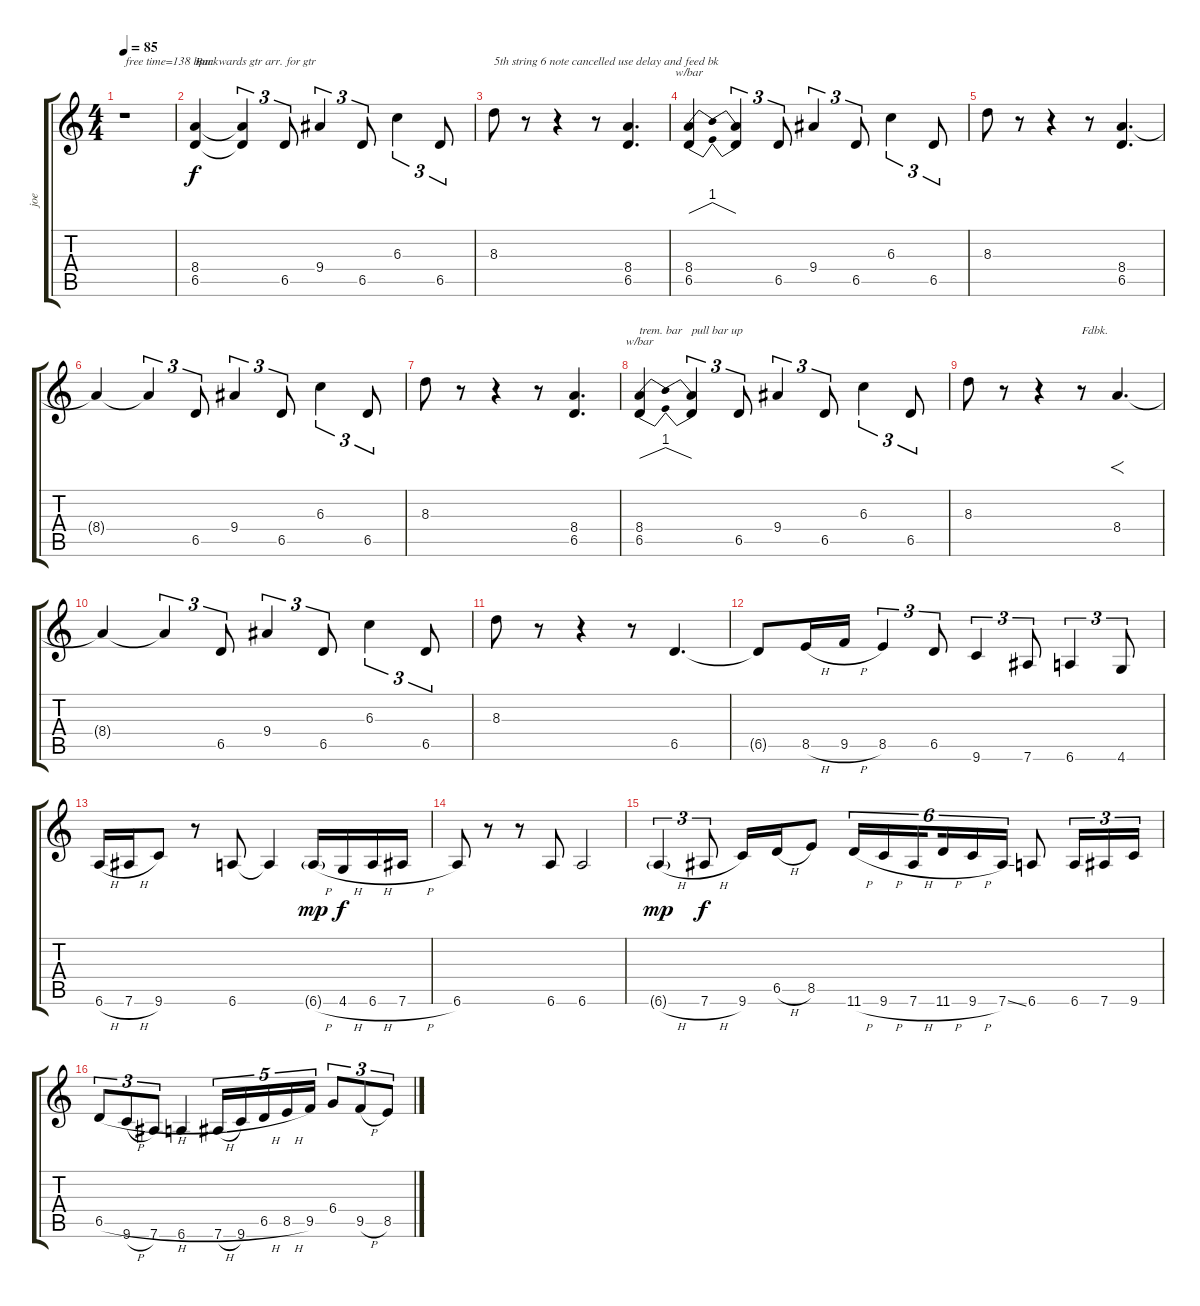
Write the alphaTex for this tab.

\track ("joe" "joe") {instrument distortionguitar}
\staff {score tabs}
\tuning (Eb4 Bb3 Gb3 Db3 Ab2 Eb2) {hide}
\ts (4 4)
\tempo 85
\clef g2
\ks c
r.1{txt "free time=138 bpm" dy f instrument distortionguitar} |
(8.4 6.5).4{txt "Backwards gtr arr. for gtr"} (8.4{t} 6.5{t}).4{tu (3 2)} 6.5.8{tu (3 2)} 9.4.4{tu (3 2)} 6.5.8{tu (3 2)} 6.3.4{tu (3 2)} 6.5.8{tu (3 2)} |
8.3.8{txt "5th string 6 note cancelled use delay and feed bk"} r.8 r.4 r.8 (8.4 6.5).4{d} |
(8.4 6.5).4{tbe (dip default 0 0 30 4 60 0)} (8.4{t} 6.5{t}).4{tu (3 2)} 6.5.8{tu (3 2)} 9.4.4{tu (3 2)} 6.5.8{tu (3 2)} 6.3.4{tu (3 2)} 6.5.8{tu (3 2)} |
8.3.8 r.8 r.4 r.8 (8.4 6.5).4{d} |
8.4{t}.4 8.4{t}.4{tu (3 2)} 6.5.8{tu (3 2)} 9.4.4{tu (3 2)} 6.5.8{tu (3 2)} 6.3.4{tu (3 2)} 6.5.8{tu (3 2)} |
8.3.8 r.8 r.4 r.8 (8.4 6.5).4{d} |
(8.4 6.5).4{tbe (dip default 0 0 30 4 60 0) txt "trem. bar"} (8.4{t} 6.5{t}).4{tu (3 2) txt "pull bar up"} 6.5.8{tu (3 2)} 9.4.4{tu (3 2)} 6.5.8{tu (3 2)} 6.3.4{tu (3 2)} 6.5.8{tu (3 2)} |
8.3.8 r.8 r.4 r.8{txt "Fdbk."} 8.4.4{f d} |
8.4{t}.4 8.4{t}.4{tu (3 2)} 6.5.8{tu (3 2)} 9.4.4{tu (3 2)} 6.5.8{tu (3 2)} 6.3.4{tu (3 2)} 6.5.8{tu (3 2)} |
8.3.8 r.8 r.4 r.8 6.5.4{d} |
6.5{t}.8 8.5{h}.16 9.5{h}.16 8.5.4{tu (3 2)} 6.5.8{tu (3 2)} 9.6.4{tu (3 2)} 7.6.8{tu (3 2)} 6.6.4{tu (3 2)} 4.6.8{tu (3 2)} |
6.6{h}.16 7.6{h}.16 9.6.8 r.8 6.6.8 6.6{t}.4 6.6{h g}.16{dy mp} 4.6{h}.16{dy f} 6.6{h}.16 7.6{h}.16 |
6.6.8 r.8 r.8 6.6.8 6.6.2 |
6.6{h g}.4{tu (3 2) dy mp} 7.6{h}.8{tu (3 2) dy f} 9.6.16 6.5{h}.16 8.5.8 11.6{h}.16{tu (6 4)} 9.6{h}.16{tu (6 4)} 7.6{h}.16{tu (6 4) beam splitsecondary} 11.6{h}.16{tu (6 4)} 9.6{h}.16{tu (6 4)} 7.6{ss}.16{tu (6 4)} 6.6.8 6.6.16{tu (3 2)} 7.6.16{tu (3 2)} 9.6.16{tu (3 2)} |
6.5{h}.8{tu (3 2)} 9.6{h}.8{tu (3 2)} 7.6.8{tu (3 2)} 6.6.4 7.6{h}.16{tu (5 4)} 9.6.16{tu (5 4)} 6.5{h}.16{tu (5 4)} 8.5{h}.16{tu (5 4)} 9.5.16{tu (5 4)} 6.4.8{tu (3 2)} 9.5{h}.8{tu (3 2)} 8.5.8{tu (3 2)}
